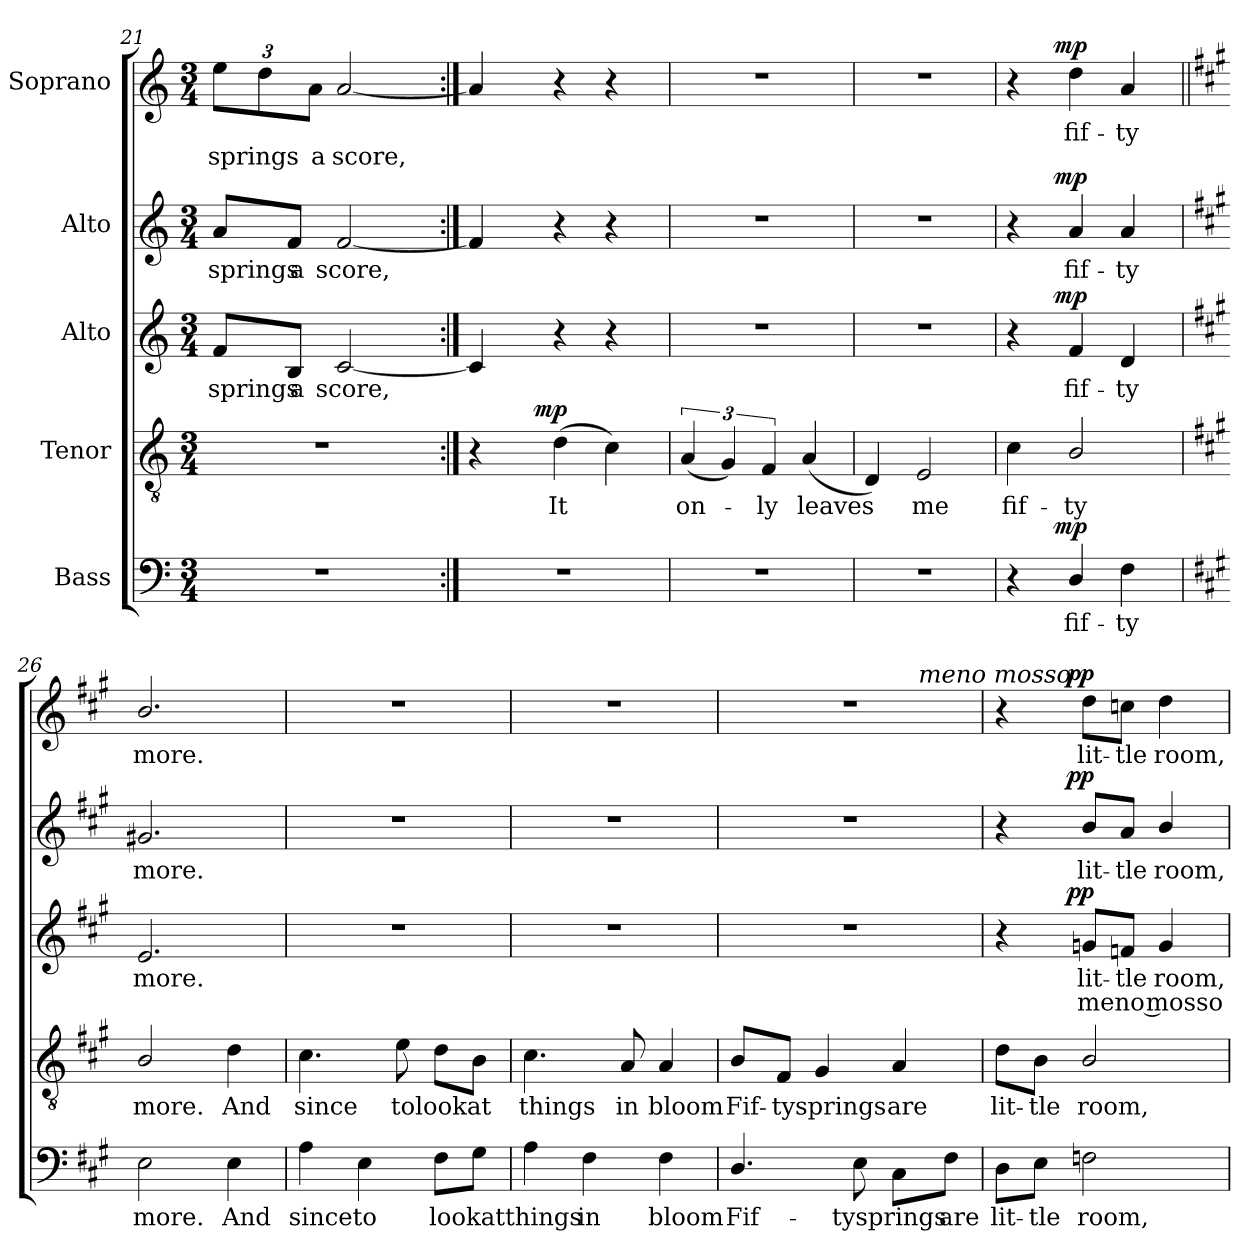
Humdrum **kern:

**kern	**text	**dynam	**kern	**text	**dynam	**kern	**text	**text	**dynam	**kern	**text	**dynam	**kern	**text	**text	**dynam
*part5	*part5	*part5	*part4	*part4	*part4	*part3	*part3	*part3	*part3	*part2	*part2	*part2	*part1	*part1	*part1	*part1
*staff5	*staff5	*staff5	*staff4	*staff4	*staff4	*staff3	*staff3	*staff3	*staff3	*staff2	*staff2	*staff2	*staff1	*staff1	*staff1	*staff1
*I"Bass	*	*	*I"Tenor	*	*	*I"Alto	*	*	*	*I"Alto	*	*	*I"Soprano	*	*	*
!!LO:PB:g=z
*clefF4	*	*	*clefGv2	*	*	*clefG2	*	*	*	*clefG2	*	*	*clefG2	*	*	*
*k[]	*	*	*k[]	*	*	*k[]	*	*	*	*k[]	*	*	*k[]	*	*	*
*C:	*	*	*C:	*	*	*C:	*	*	*	*C:	*	*	*C:	*	*	*
*M3/4	*	*	*M3/4	*	*	*M3/4	*	*	*	*M3/4	*	*	*M3/4	*	*	*
=21	=21	=21	=21	=21	=21	=21	=21	=21	=21	=21	=21	=21	=21	=21	=21	=21
!LO:N:vis=1	!	!	!LO:N:vis=1	!	!	!	!LO:LY:b:cj	!	!	!	!LO:LY:b:cj	!	!	!	!	!
*	*	*	*	*	*	*	*	*	*	*	*	*	*Xbrackettup	*	*	*
!	!	!	!	!	!	!	!	!	!	!	!	!	!	!	!LO:LY:b:cj	!
*	*	*	*	*	*	*	*	*	*	*^	*	*	*	*	*	*
2.r	.	.	2.r	.	.	8f/L	springs	.	.	8a/L	2ryy	springs	.	12ee\L	.	springs	.
.	.	.	.	.	.	.	.	.	.	.	.	.	.	12dd\	.	.	.
!	!	!	!	!	!	!	!LO:LY:b	!	!	!	!	!LO:LY:b	!	!	!	!	!
.	.	.	.	.	.	8B/J	a	.	.	8f/J	.	a	.	.	.	.	.
!	!	!	!	!	!	!	!	!	!	!	!	!	!	!	!	!LO:LY:b:rj	!
.	.	.	.	.	.	.	.	.	.	.	.	.	.	12a\J	.	a	.
!	!	!	!	!	!	!	!LO:LY:b	!	!	!	!	!LO:LY:b	!	!	!	!LO:LY:b	!
.	.	.	.	.	.	[<2c/	score,	.	.	[<2f/	.	score,	.	[<2a/	.	score,	.
.	.	.	.	.	.	.	.	.	.	.	8...ryy	.	.	.	.	.	.
.	.	.	.	.	.	.	.	.	.	.	64ryy	.	.	.	.	.	.
=22:|!	=22:|!	=22:|!	=22:|!	=22:|!	=22:|!	=22:|!	=22:|!	=22:|!	=22:|!	=22:|!	=22:|!	=22:|!	=22:|!	=22:|!	=22:|!	=22:|!	=22:|!
!LO:N:vis=1	!	!	!	!	!	!	!	!	!	!	!	!	!	!	!	!	!
*	*	*	*^	*	*	*	*	*	*	*v	*v	*	*	*	*	*	*
2.r	.	.	4r	8ryy	.	.	4c/]	.	.	.	4f/]	.	.	4a/]	.	.	.
.	.	.	.	16ryy	.	.	.	.	.	.	.	.	.	.	.	.	.
.	.	.	.	64ryy	.	.	.	.	.	.	.	.	.	.	.	.	.
!	!	!	!	!	!	!LO:DY:a	!	!	!	!	!	!	!	!	!	!	!
.	.	.	.	2ryy	.	mp	.	.	.	.	.	.	.	.	.	.	.
!	!	!	!	!	!LO:LY:b:cj	!	!	!	!	!	!	!	!	!	!	!	!
.	.	.	(>4d\	.	It	.	4r	.	.	.	4r	.	.	4r	.	.	.
.	.	.	4c\)	.	.	.	4r	.	.	.	4r	.	.	4r	.	.	.
.	.	.	.	32.ryy	.	.	.	.	.	.	.	.	.	.	.	.	.
=23	=23	=23	=23	=23	=23	=23	=23	=23	=23	=23	=23	=23	=23	=23	=23	=23	=23
!LO:N:vis=1	!	!	!	!	!LO:LY:b:cj	!	!LO:N:vis=1	!	!	!	!LO:N:vis=1	!	!	!LO:N:vis=1	!	!	!
*	*	*	*v	*v	*	*	*	*	*	*	*	*	*	*	*	*	*
2.r	.	.	(<6A/	on-	.	2.r	.	.	.	2.r	.	.	2.r	.	.	.
.	.	.	6G/)	.	.	.	.	.	.	.	.	.	.	.	.	.
!	!	!	!	!LO:LY:b:cj	!	!	!	!	!	!	!	!	!	!	!	!
.	.	.	6F/	-ly	.	.	.	.	.	.	.	.	.	.	.	.
!	!	!	!	!LO:LY:b	!	!	!	!	!	!	!	!	!	!	!	!
.	.	.	(<4A/	leaves	.	.	.	.	.	.	.	.	.	.	.	.
=24	=24	=24	=24	=24	=24	=24	=24	=24	=24	=24	=24	=24	=24	=24	=24	=24
!LO:N:vis=1	!	!	!	!	!	!LO:N:vis=1	!	!	!	!LO:N:vis=1	!	!	!LO:N:vis=1	!	!	!
2.r	.	.	4D/)	.	.	2.r	.	.	.	2.r	.	.	2.r	.	.	.
!	!	!	!	!LO:LY:b:cj	!	!	!	!	!	!	!	!	!	!	!	!
.	.	.	2E/	me	.	.	.	.	.	.	.	.	.	.	.	.
=25	=25	=25	=25	=25	=25	=25	=25	=25	=25	=25	=25	=25	=25	=25	=25	=25
!	!	!	!	!LO:LY:b:cj	!	!	!	!	!	!	!	!	!	!	!	!
*^	*	*	*	*	*	*^	*	*	*	*^	*	*	*^	*	*	*
4r	8..ryy	.	.	4c\	fif-	.	4r	8..ryy	.	.	.	4r	8..ryy	.	.	4r	8..ryy	.	.	.
!	!	!	!LO:DY:a	!	!	!	!	!	!	!	!LO:DY:a	!	!	!	!LO:DY:a	!	!	!	!	!LO:DY:a
.	2ryy	.	mp	.	.	.	.	2ryy	.	.	mp	.	2ryy	.	mp	.	2ryy	.	.	mp
!	!	!LO:LY:b:cj	!	!	!LO:LY:b:cj	!	!	!	!LO:LY:b:cj	!	!	!	!	!LO:LY:b:cj	!	!	!	!LO:LY:b:cj	!	!
4D/	.	fif-	.	2B/	-ty	.	4f/	.	fif-	.	.	4a/	.	fif-	.	4dd\	.	fif-	.	.
!	!	!LO:LY:b:cj	!	!	!	!	!	!	!LO:LY:b:cj	!	!	!	!	!LO:LY:b:cj	!	!	!	!LO:LY:b:cj	!	!
4F\	.	-ty	.	.	.	.	4d/	.	-ty	.	.	4a/	.	-ty	.	4a/	.	-ty	.	.
.	32ryy	.	.	.	.	.	.	32ryy	.	.	.	.	32ryy	.	.	.	32ryy	.	.	.
*	*	*	*	*	*	*	*v	*v	*	*	*	*	*	*	*	*v	*v	*	*	*
*v	*v	*	*	*	*	*	*	*	*	*	*v	*v	*	*	*	*	*	*
=26	=26||	=26||	=26	=26||	=26||	=26	=26||	=26||	=26||	=26	=26||	=26||	=26||	=26||	=26||	=26||
*k[f#c#g#]	*	*	*k[f#c#g#]	*	*	*k[f#c#g#]	*	*	*	*k[f#c#g#]	*	*	*k[f#c#g#]	*	*	*
*A:	*	*	*A:	*	*	*A:	*	*	*	*A:	*	*	*A:	*	*	*
*^	*	*	*	*	*	*^	*	*	*	*^	*	*	*^	*	*	*
!	!	!LO:LY:b:cj	!	!	!LO:LY:b:cj	!	!	!	!LO:LY:b:cj	!	!	!	!	!LO:LY:b:cj	!	!	!	!LO:LY:b:cj	!	!
*	*	*	*	*	*	*	*v	*v	*	*	*	*	*	*	*	*v	*v	*	*	*
*v	*v	*	*	*	*	*	*	*	*	*	*v	*v	*	*	*	*	*	*
2E\	more.	.	2B/	more.	.	2.e/	more.	.	.	2.g#X/	more.	.	2.b/	more.	.	.
!	!LO:LY:b:cj	!	!	!LO:LY:b:cj	!	!	!	!	!	!	!	!	!	!	!	!
4E\	And	.	4d\	And	.	.	.	.	.	.	.	.	.	.	.	.
!!LO:LB:g=z
=27	=27	=27	=27	=27	=27	=27	=27	=27	=27	=27	=27	=27	=27	=27	=27	=27
!	!LO:LY:b:cj	!	!	!LO:LY:b:cj	!	!LO:N:vis=1	!	!	!	!LO:N:vis=1	!	!	!LO:N:vis=1	!	!	!
4A\	since	.	4.c#\	since	.	2.r	.	.	.	2.r	.	.	2.r	.	.	.
!	!LO:LY:b:cj	!	!	!	!	!	!	!	!	!	!	!	!	!	!	!
4E\	to	.	.	.	.	.	.	.	.	.	.	.	.	.	.	.
!	!	!	!	!LO:LY:b	!	!	!	!	!	!	!	!	!	!	!	!
.	.	.	8e\	tolookat	.	.	.	.	.	.	.	.	.	.	.	.
!	!LO:LY:b	!	!	!	!	!	!	!	!	!	!	!	!	!	!	!
8F#\L	lookatthings	.	8d\L	.	.	.	.	.	.	.	.	.	.	.	.	.
8G#\J	.	.	8B\J	.	.	.	.	.	.	.	.	.	.	.	.	.
=28	=28	=28	=28	=28	=28	=28	=28	=28	=28	=28	=28	=28	=28	=28	=28	=28
!	!	!	!	!LO:LY:b:cj	!	!LO:N:vis=1	!	!	!	!LO:N:vis=1	!	!	!LO:N:vis=1	!	!	!
4A\	.	.	4.c#\	things	.	2.r	.	.	.	2.r	.	.	2.r	.	.	.
!	!LO:LY:b:cj	!	!	!	!	!	!	!	!	!	!	!	!	!	!	!
4F#\	in	.	.	.	.	.	.	.	.	.	.	.	.	.	.	.
!	!	!	!	!LO:LY:b:cj	!	!	!	!	!	!	!	!	!	!	!	!
.	.	.	8A/	in	.	.	.	.	.	.	.	.	.	.	.	.
!	!LO:LY:b:cj	!	!	!LO:LY:b:cj	!	!	!	!	!	!	!	!	!	!	!	!
4F#\	bloom	.	4A/	bloom	.	.	.	.	.	.	.	.	.	.	.	.
=29	=29	=29	=29	=29	=29	=29	=29	=29	=29	=29	=29	=29	=29	=29	=29	=29
!	!LO:LY:b:cj	!	!	!LO:LY:b	!	!LO:N:vis=1	!	!	!	!LO:N:vis=1	!	!	!LO:N:vis=1	!	!	!
*	*	*	*	*	*	*	*	*	*	*	*	*	*^	*	*	*
4.D/	Fif-	.	8B/L	Fif-	.	2.r	.	.	.	2.r	.	.	2.r	2ryy	.	.	.
!	!	!	!	!LO:LY:b:cj	!	!	!	!	!	!	!	!	!	!	!	!	!
.	.	.	8F#/J	-tysprings	.	.	.	.	.	.	.	.	.	.	.	.	.
.	.	.	4G#/	.	.	.	.	.	.	.	.	.	.	.	.	.	.
!	!LO:LY:b	!	!	!	!	!	!	!	!	!	!	!	!	!	!	!	!
8E\	-tysprings	.	.	.	.	.	.	.	.	.	.	.	.	.	.	.	.
!	!	!	!	!LO:LY:b:cj	!	!	!	!	!	!	!	!	!	!	!	!	!
8C#\L	.	.	4A/	are	.	.	.	.	.	.	.	.	.	16ryy	.	.	.
!	!	!	!	!	!	!	!	!	!	!	!	!	!	!LO:TX:a:i:t=meno mosso	!	!	!
.	.	.	.	.	.	.	.	.	.	.	.	.	.	8.ryy	.	.	.
!	!LO:LY:b:cj	!	!	!	!	!	!	!	!	!	!	!	!	!	!	!	!
8F#\J	are	.	.	.	.	.	.	.	.	.	.	.	.	.	.	.	.
=30	=30	=30	=30	=30	=30	=30	=30	=30	=30	=30	=30	=30	=30	=30	=30	=30	=30
!	!LO:LY:b	!	!	!LO:LY:b	!	!	!	!	!	!	!	!	!	!	!	!	!
*	*	*	*	*	*	*^	*	*	*	*^	*	*	*	*	*	*	*
8D\L	lit-	.	8d\L	lit-	.	4r	8..ryy	.	.	.	4r	8..ryy	.	.	4r	8..ryy	.	.	.
!	!LO:LY:b:rj	!	!	!LO:LY:b:rj	!	!	!	!	!	!	!	!	!	!	!	!	!	!	!
8E\J	-tle	.	8B\J	-tle	.	.	.	.	.	.	.	.	.	.	.	.	.	.	.
!	!	!	!	!	!	!	!	!	!	!LO:DY:a	!	!	!	!LO:DY:a	!	!	!	!	!LO:DY:a
.	.	.	.	.	.	.	2ryy	.	.	pp	.	2ryy	.	pp	.	2ryy	.	.	pp
!	!LO:LY:b:cj	!	!	!LO:LY:b:cj	!	!	!	!LO:LY:b	!LO:LY:b:rj	!	!	!	!LO:LY:b	!	!	!	!LO:LY:b	!	!
2Fn\	room,	.	2B/	room,	.	8gn/L	.	lit-	-meno mosso	.	8b/L	.	lit-	.	8dd\L	.	lit-	.	.
!	!	!	!	!	!	!	!	!LO:LY:b:rj	!	!	!	!	!LO:LY:b:rj	!	!	!	!LO:LY:b:rj	!	!
.	.	.	.	.	.	8fn/J	.	tle	.	.	8a/J	.	-tle	.	8ccn\J	.	-tle	.	.
!	!	!	!	!	!	!	!	!LO:LY:b:cj	!	!	!	!	!LO:LY:b:cj	!	!	!	!LO:LY:b:cj	!	!
.	.	.	.	.	.	4g/	.	room,	.	.	4b/	.	room,	.	4dd\	.	room,	.	.
.	.	.	.	.	.	.	32ryy	.	.	.	.	32ryy	.	.	.	32ryy	.	.	.
*	*	*	*	*	*	*v	*v	*	*	*	*	*	*	*	*v	*v	*	*	*
*	*	*	*	*	*	*	*	*	*	*v	*v	*	*	*	*	*	*
=	=	=	=	=	=	=	=	=	=	=	=	=	=	=	=	=
*-	*-	*-	*-	*-	*-	*-	*-	*-	*-	*-	*-	*-	*-	*-	*-	*-
